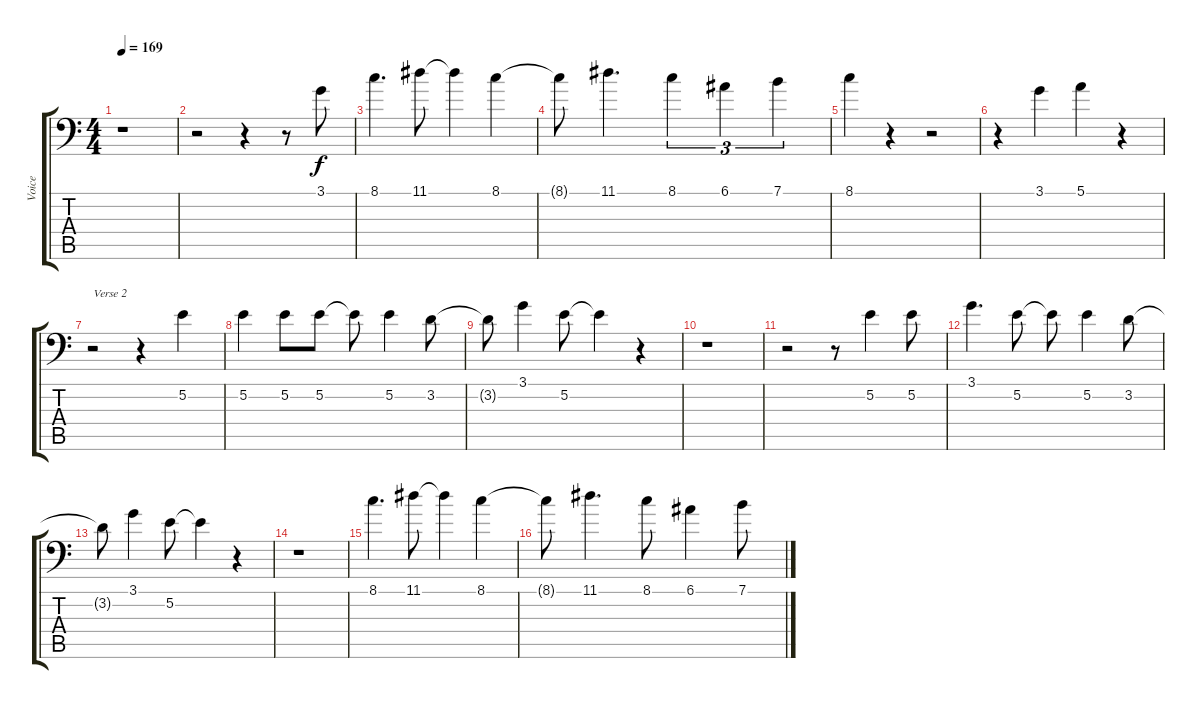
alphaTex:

\track ("Voice" "Voice") {instrument cello}
\staff {score tabs}
\tuning (E4 B3 G3 D3 A2 E2) {hide}
\ts (4 4)
\tempo 169
\clef f4
\ks c
r.1{dy f} |
r.2 r.4 r.8 3.1.8 |
8.1.4{d} 11.1.8 11.1{t}.4 8.1.4 |
8.1{t}.8 11.1.4{d} 8.1.4{tu (3 2)} 6.1.4{tu (3 2)} 7.1.4{tu (3 2)} |
8.1.4 r.4 r.2 |
r.4 3.1.4 5.1.4 r.4 |
r.2{txt "Verse 2"} r.4 5.2.4 |
5.2.4 5.2.8 5.2.8 5.2{t}.8 5.2.4 3.2.8 |
3.2{t}.8 3.1.4 5.2.8 5.2{t}.4 r.4 |
r.1 |
r.2 r.8 5.2.4 5.2.8 |
3.1.4{d} 5.2.8 5.2{t}.8 5.2.4 3.2.8 |
3.2{t}.8 3.1.4 5.2.8 5.2{t}.4 r.4 |
r.1 |
8.1.4{d} 11.1.8 11.1{t}.4 8.1.4 |
8.1{t}.8 11.1.4{d} 8.1.8 6.1.4 7.1.8
